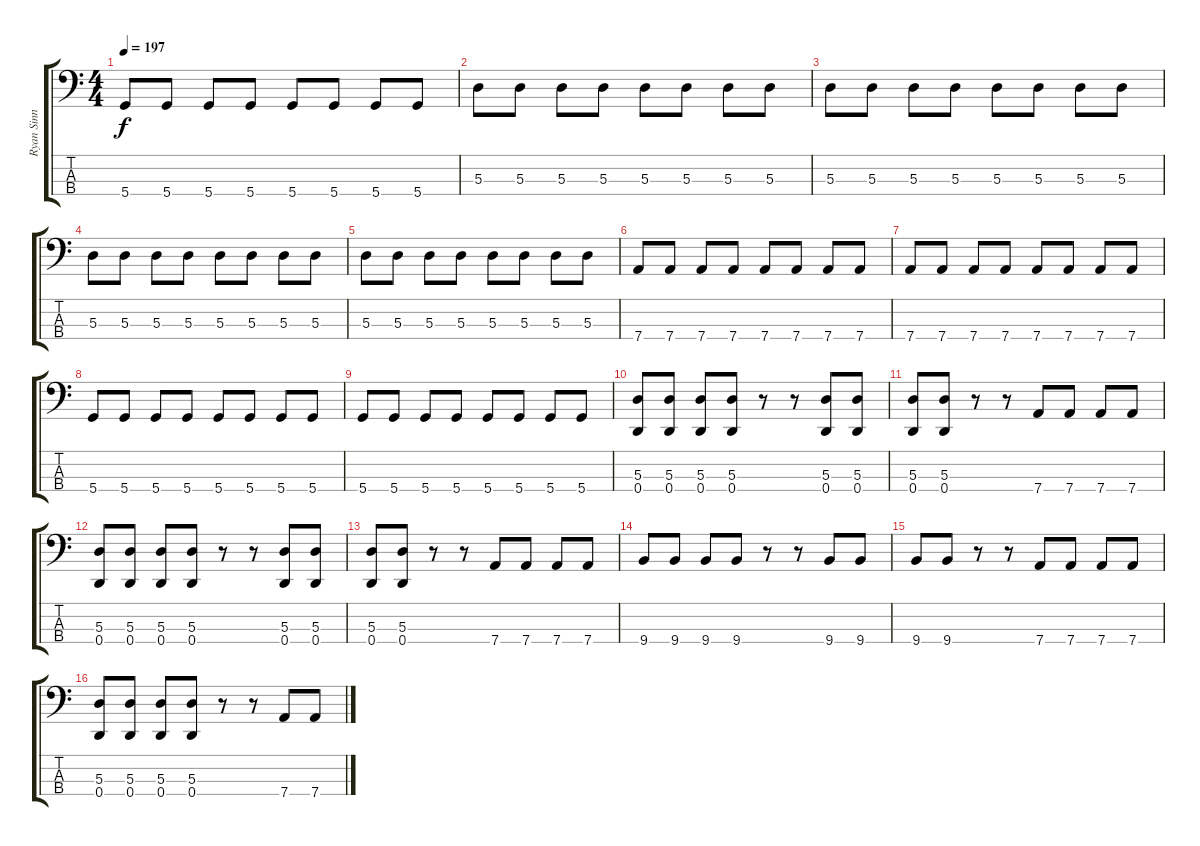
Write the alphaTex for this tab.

\track ("Ryan Sinn Bass" "Ryan Sinn ") {instrument electricbasspick}
\staff {score tabs}
\tuning (G2 D2 A1 D1) {hide}
\ts (4 4)
\tempo 197
\clef f4
\ks c
5.4.8{dy f} 5.4.8 5.4.8 5.4.8 5.4.8 5.4.8 5.4.8 5.4.8 |
5.3.8 5.3.8 5.3.8 5.3.8 5.3.8 5.3.8 5.3.8 5.3.8 |
5.3.8 5.3.8 5.3.8 5.3.8 5.3.8 5.3.8 5.3.8 5.3.8 |
5.3.8 5.3.8 5.3.8 5.3.8 5.3.8 5.3.8 5.3.8 5.3.8 |
5.3.8 5.3.8 5.3.8 5.3.8 5.3.8 5.3.8 5.3.8 5.3.8 |
7.4.8 7.4.8 7.4.8 7.4.8 7.4.8 7.4.8 7.4.8 7.4.8 |
7.4.8 7.4.8 7.4.8 7.4.8 7.4.8 7.4.8 7.4.8 7.4.8 |
5.4.8 5.4.8 5.4.8 5.4.8 5.4.8 5.4.8 5.4.8 5.4.8 |
5.4.8 5.4.8 5.4.8 5.4.8 5.4.8 5.4.8 5.4.8 5.4.8 |
(5.3 0.4).8 (5.3 0.4).8 (5.3 0.4).8 (5.3 0.4).8 r.8 r.8 (5.3 0.4).8 (5.3 0.4).8 |
(5.3 0.4).8 (5.3 0.4).8 r.8 r.8 7.4.8 7.4.8 7.4.8 7.4.8 |
(5.3 0.4).8 (5.3 0.4).8 (5.3 0.4).8 (5.3 0.4).8 r.8 r.8 (5.3 0.4).8 (5.3 0.4).8 |
(5.3 0.4).8 (5.3 0.4).8 r.8 r.8 7.4.8 7.4.8 7.4.8 7.4.8 |
9.4.8 9.4.8 9.4.8 9.4.8 r.8 r.8 9.4.8 9.4.8 |
9.4.8 9.4.8 r.8 r.8 7.4.8 7.4.8 7.4.8 7.4.8 |
(5.3 0.4).8 (5.3 0.4).8 (5.3 0.4).8 (5.3 0.4).8 r.8 r.8 7.4.8 7.4.8
